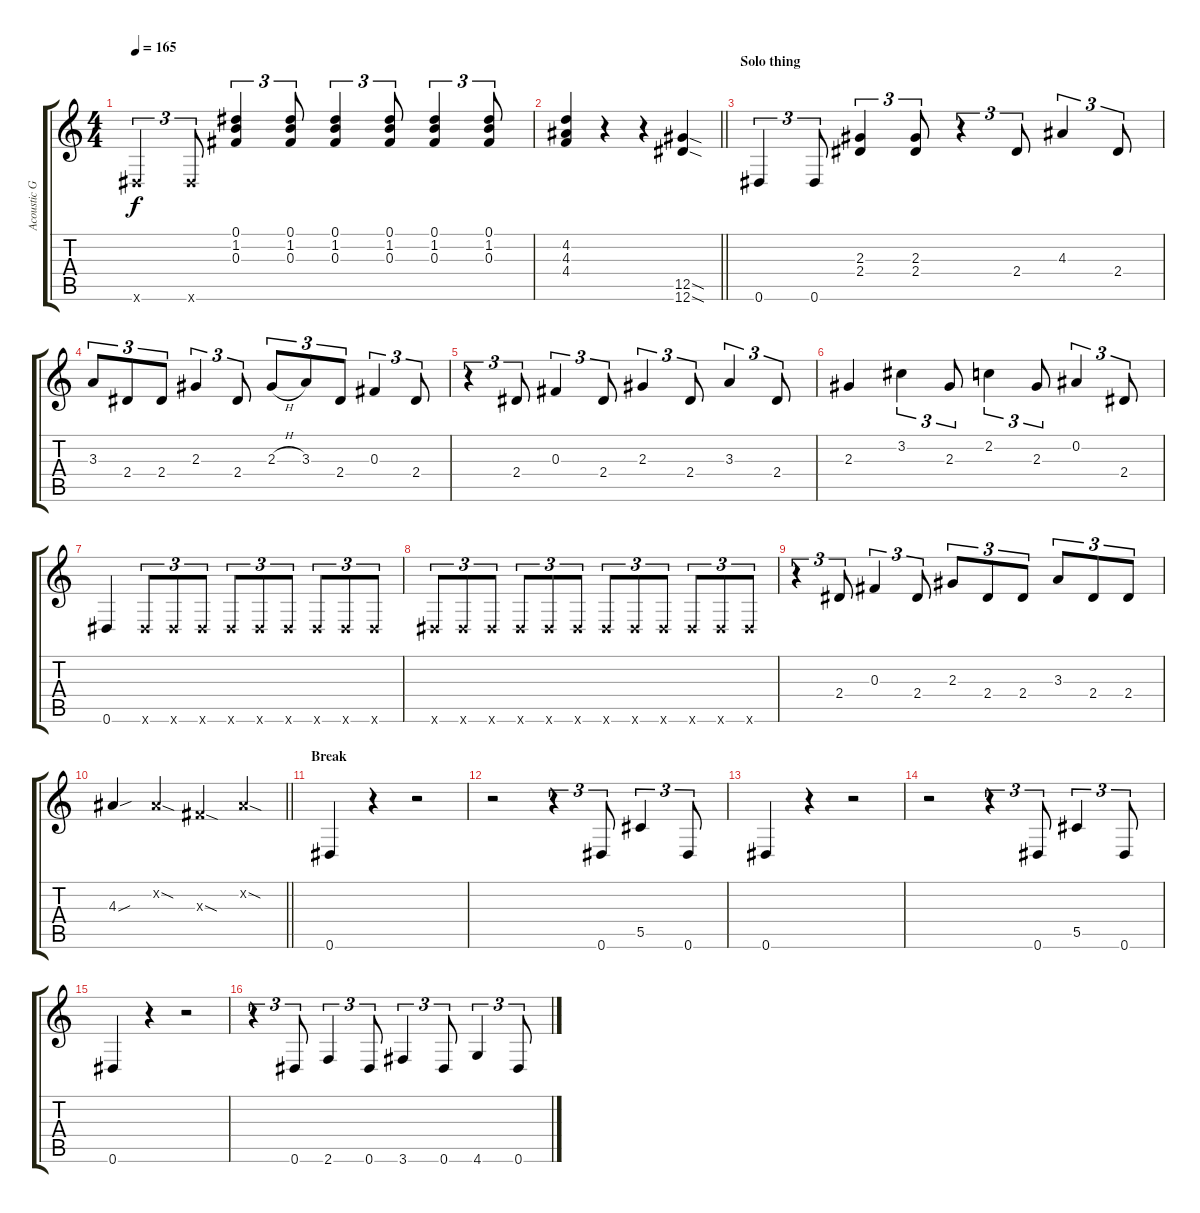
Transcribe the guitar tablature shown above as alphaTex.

\track ("Acoustic Guitar 1" "Acoustic G") {instrument acousticguitarsteel}
\staff {score tabs}
\tuning (Eb4 Bb3 Gb3 Db3 Ab2 Eb2) {hide}
\ts (4 4)
\tempo 165
\clef g2
\ks c
0.6{x}.4{tu (3 2) dy f} 0.6{x}.8{tu (3 2)} (0.1 1.2 0.3).4{tu (3 2)} (0.1 1.2 0.3).8{tu (3 2)} (0.1 1.2 0.3).4{tu (3 2)} (0.1 1.2 0.3).8{tu (3 2)} (0.1 1.2 0.3).4{tu (3 2)} (0.1 1.2 0.3).8{tu (3 2)} |
\barLineRight lightlight
(4.2 4.3 4.4).4 r.4 r.4 (12.5{sod} 12.6{sod}).4 |
\section ("" "Solo thing")
0.6.4{tu (3 2)} 0.6.8{tu (3 2)} (2.3 2.4).4{tu (3 2)} (2.3 2.4).8{tu (3 2)} r.4{tu (3 2)} 2.4.8{tu (3 2)} 4.3.4{tu (3 2)} 2.4.8{tu (3 2)} |
3.3.8{tu (3 2)} 2.4.8{tu (3 2)} 2.4.8{tu (3 2)} 2.3.4{tu (3 2)} 2.4.8{tu (3 2)} 2.3{h}.8{tu (3 2)} 3.3.8{tu (3 2)} 2.4.8{tu (3 2)} 0.3.4{tu (3 2)} 2.4.8{tu (3 2)} |
r.4{tu (3 2)} 2.4.8{tu (3 2)} 0.3.4{tu (3 2)} 2.4.8{tu (3 2)} 2.3.4{tu (3 2)} 2.4.8{tu (3 2)} 3.3.4{tu (3 2)} 2.4.8{tu (3 2)} |
2.3.4 3.2.4{tu (3 2)} 2.3.8{tu (3 2)} 2.2.4{tu (3 2)} 2.3.8{tu (3 2)} 0.2.4{tu (3 2)} 2.4.8{tu (3 2)} |
0.6.4 0.6{x}.8{tu (3 2)} 0.6{x}.8{tu (3 2)} 0.6{x}.8{tu (3 2)} 0.6{x}.8{tu (3 2)} 0.6{x}.8{tu (3 2)} 0.6{x}.8{tu (3 2)} 0.6{x}.8{tu (3 2)} 0.6{x}.8{tu (3 2)} 0.6{x}.8{tu (3 2)} |
0.6{x}.8{tu (3 2)} 0.6{x}.8{tu (3 2)} 0.6{x}.8{tu (3 2)} 0.6{x}.8{tu (3 2)} 0.6{x}.8{tu (3 2)} 0.6{x}.8{tu (3 2)} 0.6{x}.8{tu (3 2)} 0.6{x}.8{tu (3 2)} 0.6{x}.8{tu (3 2)} 0.6{x}.8{tu (3 2)} 0.6{x}.8{tu (3 2)} 0.6{x}.8{tu (3 2)} |
r.4{tu (3 2)} 2.4.8{tu (3 2)} 0.3.4{tu (3 2)} 2.4.8{tu (3 2)} 2.3.8{tu (3 2)} 2.4.8{tu (3 2)} 2.4.8{tu (3 2)} 3.3.8{tu (3 2)} 2.4.8{tu (3 2)} 2.4.8{tu (3 2)} |
\barLineRight lightlight
4.3{sou}.4 0.2{sod x}.4 0.3{sod x}.4 0.2{sod x}.4 |
\section ("" "Break")
0.6.4 r.4 r.2 |
r.2 r.4{tu (3 2)} 0.6.8{tu (3 2)} 5.5.4{tu (3 2)} 0.6.8{tu (3 2)} |
0.6.4 r.4 r.2 |
r.2 r.4{tu (3 2)} 0.6.8{tu (3 2)} 5.5.4{tu (3 2)} 0.6.8{tu (3 2)} |
0.6.4 r.4 r.2 |
r.4{tu (3 2)} 0.6.8{tu (3 2)} 2.6.4{tu (3 2)} 0.6.8{tu (3 2)} 3.6.4{tu (3 2)} 0.6.8{tu (3 2)} 4.6.4{tu (3 2)} 0.6.8{tu (3 2)}
